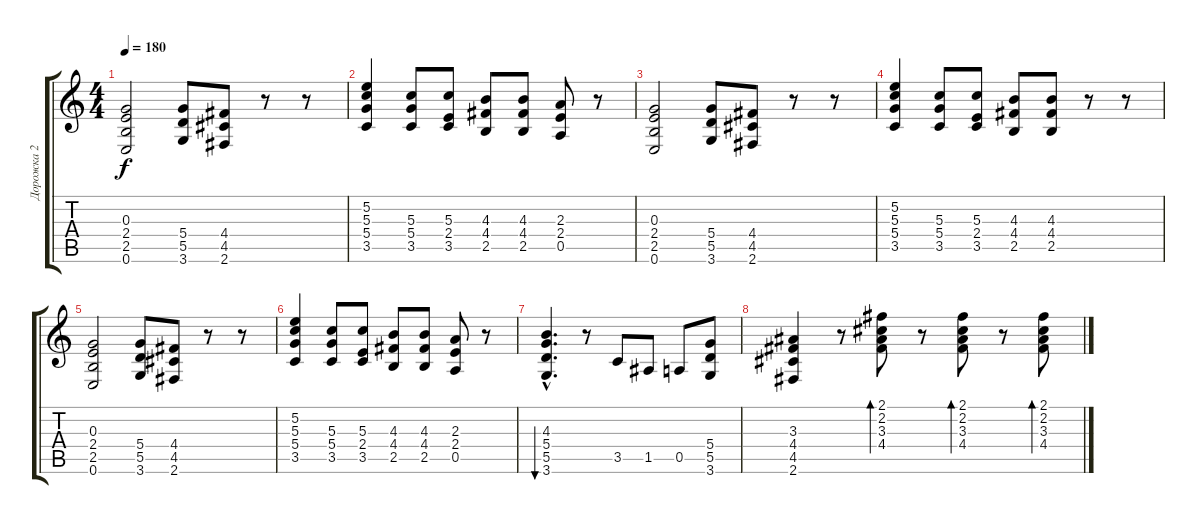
\track ("Дорожка 2" "Дорожка 2") {instrument acousticguitarsteel}
\staff {score tabs}
\tuning (E4 B3 G3 D3 A2 E2) {hide}
\ts (4 4)
\tempo 180
\clef g2
\ks c
(0.3 2.4 2.5 0.6).2{dy f} (5.4 5.5 3.6).8 (4.4 4.5 2.6).8 r.8 r.8 |
(5.2 5.3 5.4 3.5).4 (5.3 5.4 3.5).8 (5.3 2.4 3.5).8 (4.3 4.4 2.5).8 (4.3 4.4 2.5).8 (2.3 2.4 0.5).8 r.8 |
(0.3 2.4 2.5 0.6).2 (5.4 5.5 3.6).8 (4.4 4.5 2.6).8 r.8 r.8 |
(5.2 5.3 5.4 3.5).4 (5.3 5.4 3.5).8 (5.3 2.4 3.5).8 (4.3 4.4 2.5).8 (4.3 4.4 2.5).8 r.8 r.8 |
(0.3 2.4 2.5 0.6).2 (5.4 5.5 3.6).8 (4.4 4.5 2.6).8 r.8 r.8 |
(5.2 5.3 5.4 3.5).4 (5.3 5.4 3.5).8 (5.3 2.4 3.5).8 (4.3 4.4 2.5).8 (4.3 4.4 2.5).8 (2.3 2.4 0.5).8 r.8 |
(4.3{hac} 5.4{hac} 5.5{hac} 3.6{hac}).4{d bu 240} r.8 3.5.8 1.5.8 0.5.8 (5.4 5.5 3.6).8 |
(3.3 4.4 4.5 2.6).4 r.8 (2.1 2.2 3.3 4.4).8{bd 240} r.8 (2.1 2.2 3.3 4.4).8{bd 240} r.8 (2.1 2.2 3.3 4.4).8{bd 240}
